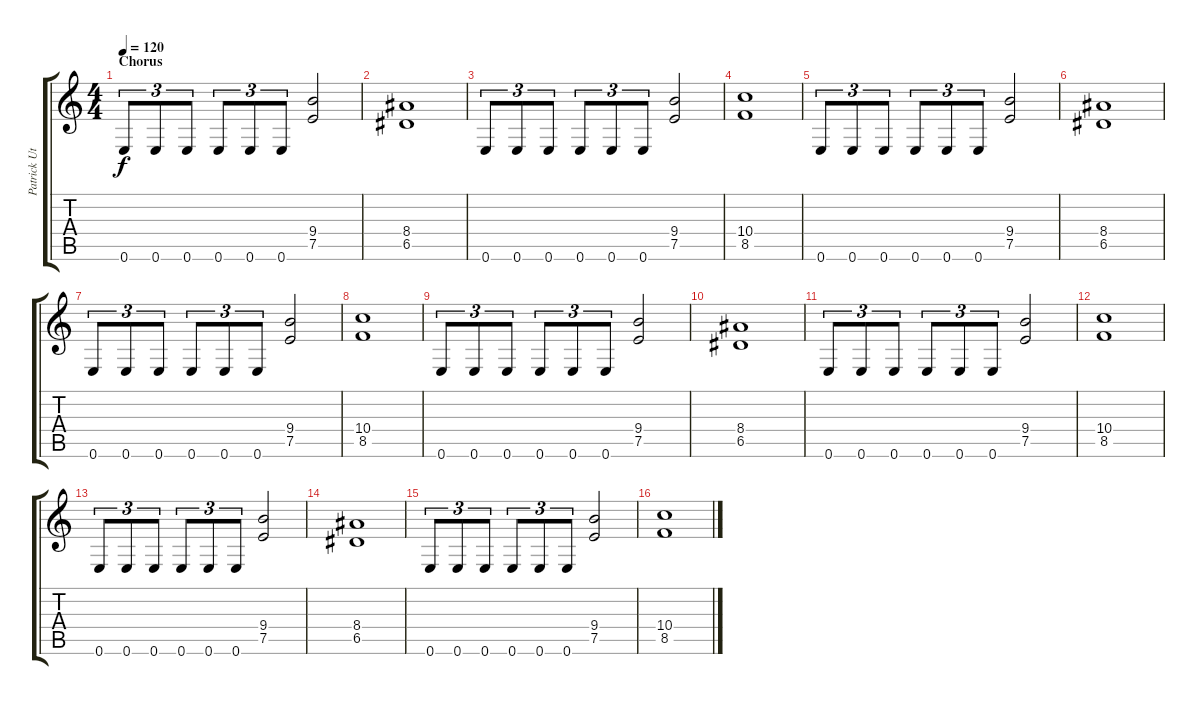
\track ("Patrick Uterwijk" "Patrick Ut") {instrument distortionguitar}
\staff {score tabs}
\tuning (E4 B3 G3 D3 A2 E2) {hide}
\ts (4 4)
\section ("" "Chorus")
\tempo 120
\clef g2
\ks c
0.6.8{tu (3 2) dy f} 0.6.8{tu (3 2)} 0.6.8{tu (3 2)} 0.6.8{tu (3 2)} 0.6.8{tu (3 2)} 0.6.8{tu (3 2)} (9.4 7.5).2 |
(8.4 6.5).1 |
0.6.8{tu (3 2)} 0.6.8{tu (3 2)} 0.6.8{tu (3 2)} 0.6.8{tu (3 2)} 0.6.8{tu (3 2)} 0.6.8{tu (3 2)} (9.4 7.5).2 |
(10.4 8.5).1 |
0.6.8{tu (3 2)} 0.6.8{tu (3 2)} 0.6.8{tu (3 2)} 0.6.8{tu (3 2)} 0.6.8{tu (3 2)} 0.6.8{tu (3 2)} (9.4 7.5).2 |
(8.4 6.5).1 |
0.6.8{tu (3 2)} 0.6.8{tu (3 2)} 0.6.8{tu (3 2)} 0.6.8{tu (3 2)} 0.6.8{tu (3 2)} 0.6.8{tu (3 2)} (9.4 7.5).2 |
(10.4 8.5).1 |
0.6.8{tu (3 2)} 0.6.8{tu (3 2)} 0.6.8{tu (3 2)} 0.6.8{tu (3 2)} 0.6.8{tu (3 2)} 0.6.8{tu (3 2)} (9.4 7.5).2 |
(8.4 6.5).1 |
0.6.8{tu (3 2)} 0.6.8{tu (3 2)} 0.6.8{tu (3 2)} 0.6.8{tu (3 2)} 0.6.8{tu (3 2)} 0.6.8{tu (3 2)} (9.4 7.5).2 |
(10.4 8.5).1 |
0.6.8{tu (3 2)} 0.6.8{tu (3 2)} 0.6.8{tu (3 2)} 0.6.8{tu (3 2)} 0.6.8{tu (3 2)} 0.6.8{tu (3 2)} (9.4 7.5).2 |
(8.4 6.5).1 |
0.6.8{tu (3 2)} 0.6.8{tu (3 2)} 0.6.8{tu (3 2)} 0.6.8{tu (3 2)} 0.6.8{tu (3 2)} 0.6.8{tu (3 2)} (9.4 7.5).2 |
(10.4 8.5).1
